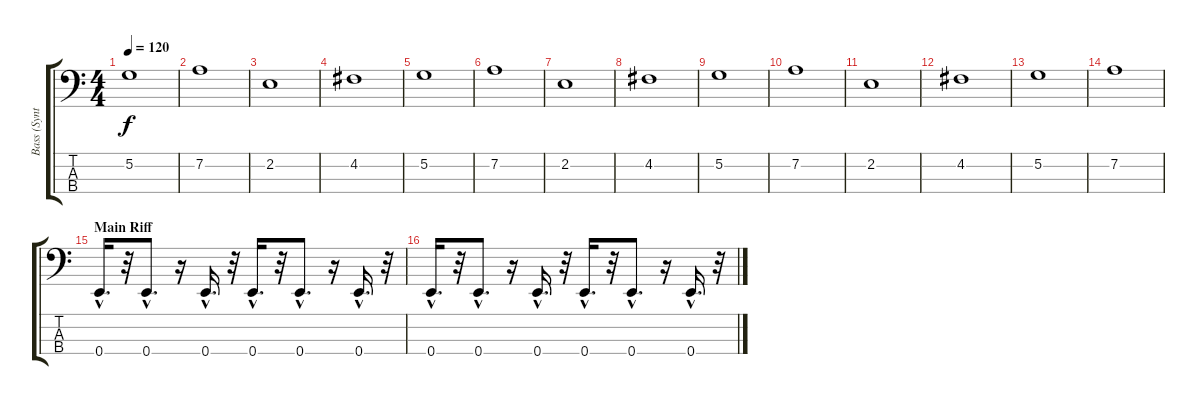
\track ("Bass (Synth)" "Bass (Synt") {instrument electricbasspick}
\staff {score tabs}
\tuning (G2 D2 A1 E1) {hide}
\ts (4 4)
\tempo 120
\clef f4
\ks c
5.2.1{dy f} |
7.2.1 |
2.2.1 |
4.2.1 |
5.2.1 |
7.2.1 |
2.2.1 |
4.2.1 |
5.2.1 |
7.2.1 |
2.2.1 |
4.2.1 |
5.2.1 |
7.2.1 |
\section ("" "Main Riff")
0.4{hac}.16{d} r.32 0.4{hac}.8{d} r.16 0.4{hac}.16{d} r.32 0.4{hac}.16{d} r.32 0.4{hac}.8{d} r.16 0.4{hac}.16{d} r.32 |
0.4{hac}.16{d} r.32 0.4{hac}.8{d} r.16 0.4{hac}.16{d} r.32 0.4{hac}.16{d} r.32 0.4{hac}.8{d} r.16 0.4{hac}.16{d} r.32
